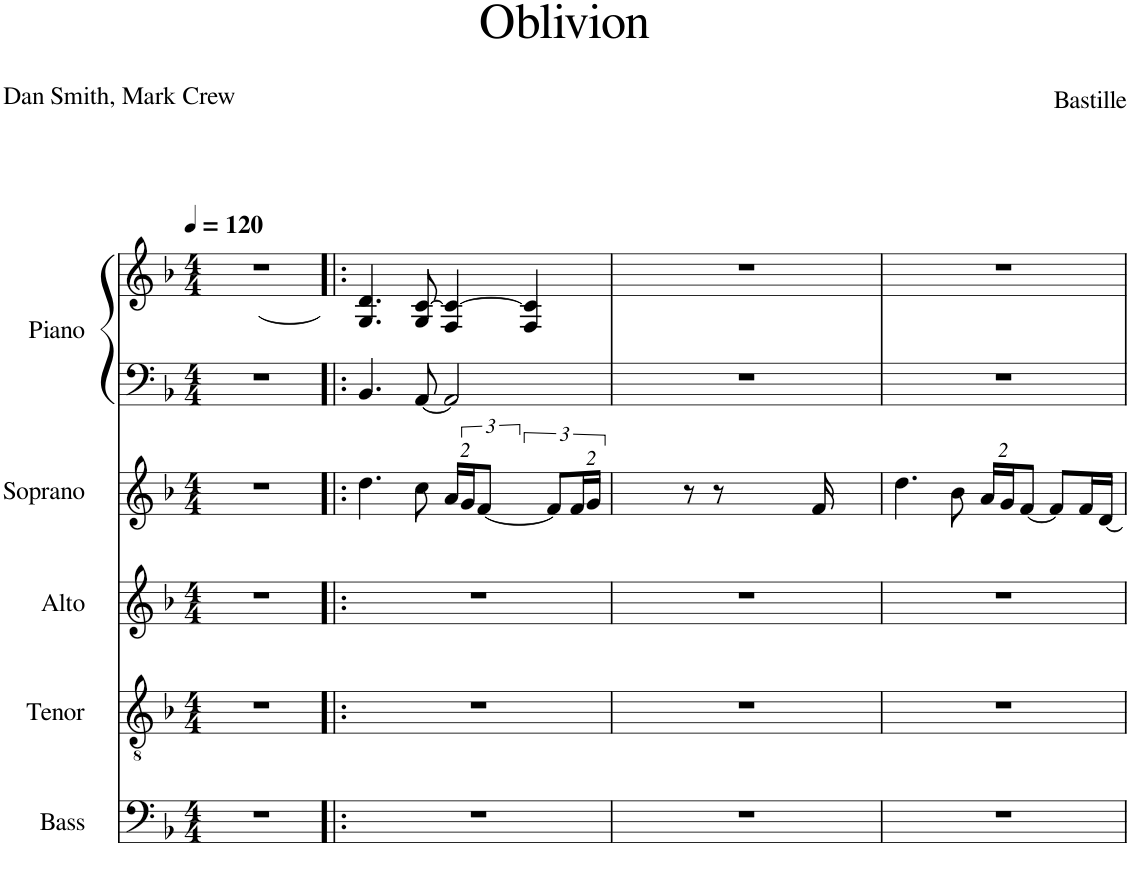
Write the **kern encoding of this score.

**kern	**kern	**kern	**kern	**kern	**kern
*part5	*part4	*part3	*part2	*part1	*part1
*staff6	*staff5	*staff4	*staff3	*staff2	*staff1
*I"Bass	*I"Tenor	*I"Alto	*I"Soprano	*I"Piano	*
*I'B.	*I'T.	*I'A.	*I'S.	*I'Pno.	*
*clefF4	*clefGv2	*clefG2	*clefG2	*clefF4	*clefG2
*k[b-]	*k[b-]	*k[b-]	*k[b-]	*k[b-]	*k[b-]
*M4/4	*M4/4	*M4/4	*M4/4	*M4/4	*M4/4
*MM120	*MM120	*MM120	*MM120	*MM120	*MM120
=1	=1	=1	=1	=1	=1
1r	1r	1r	1r	1r	1r
=2!|:	=2!|:	=2!|:	=2!|:	=2!|:	=2!|:
1r	1r	1r	4.dd\	4.BB-/	4.G/ 4.d/
.	.	.	8cc\	[8AA/	8G/ [8c/
.	.	.	24a/LL	2AA/]	[4F/ 4c/_
.	.	.	24g/J	.	.
.	.	.	[12f/J	.	.
.	.	.	12ryy	.	.
.	.	.	12ryy	.	4F/] 4c/]
.	.	.	12f/L]	.	.
.	.	.	24f/L	.	.
.	.	.	24g/JJ	.	.
=3	=3	=3	=3	=3	=3
1r	1r	1r	8ryy	1r	1r
.	.	.	8ryy	.	.
.	.	.	8r	.	.
.	.	.	8r	.	.
.	.	.	16ryy	.	.
.	.	.	16ryy	.	.
.	.	.	8ryy	.	.
.	.	.	16f/	.	.
.	.	.	16ryy	.	.
.	.	.	8ryy	.	.
=4	=4	=4	=4	=4	=4
1r	1r	1r	4.dd\	1r	1r
.	.	.	8b-\	.	.
.	.	.	16a/LL	.	.
.	.	.	16g/J	.	.
.	.	.	[8f/J	.	.
.	.	.	8f/L]	.	.
.	.	.	16f/L	.	.
.	.	.	[16d/JJ	.	.
=	=	=	=	=	=
*-	*-	*-	*-	*-	*-
